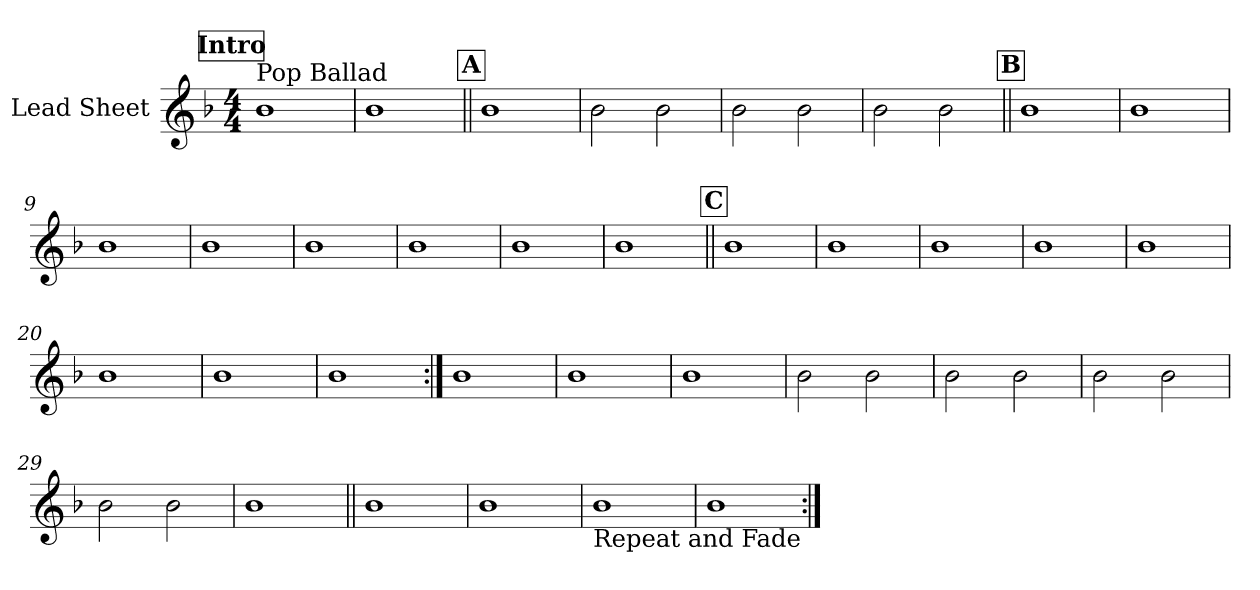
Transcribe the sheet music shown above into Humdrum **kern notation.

**kern
*part1
*staff1
*I"Lead Sheet
*clefG2
*k[b-]
*F:
*M4/4
*MM100
!!LO:REH:place=s1:a:fs=14:t=Intro
=1
!LO:TX:a:t=Pop Ballad
1b-
=2
1b-
!!LO:LB:g=z
!!LO:REH:place=s1:a:fs=14:t=A
=3||
1b-
=4
2b-\
2b-\
=5
2b-\
2b-\
=6
2b-\
2b-\
!!LO:LB:g=z
!!LO:REH:place=s1:a:fs=14:t=B
=7||
1b-
=8
1b-
=9
1b-
=10
1b-
!!LO:LB:g=z
=11
1b-
=12
1b-
=13
1b-
=14
1b-
!!LO:LB:g=z
!!LO:REH:place=s1:a:fs=14:t=C
=15||
1b-
=16
1b-
=17
1b-
=18
1b-
!!LO:LB:g=z
=19
1b-
=20
1b-
=21
1b-
=22
1b-
!!LO:LB:g=z
=23:|!
1b-
=24
1b-
=25
1b-
=26
2b-\
2b-\
!!LO:LB:g=z
=27
2b-\
2b-\
=28
2b-\
2b-\
=29
2b-\
2b-\
=30
1b-
!!LO:LB:g=z
=31||
1b-
=32
1b-
=33
!LO:TX:b:t=Repeat and Fade
1b-
=34
1b-
=:|!
*-
